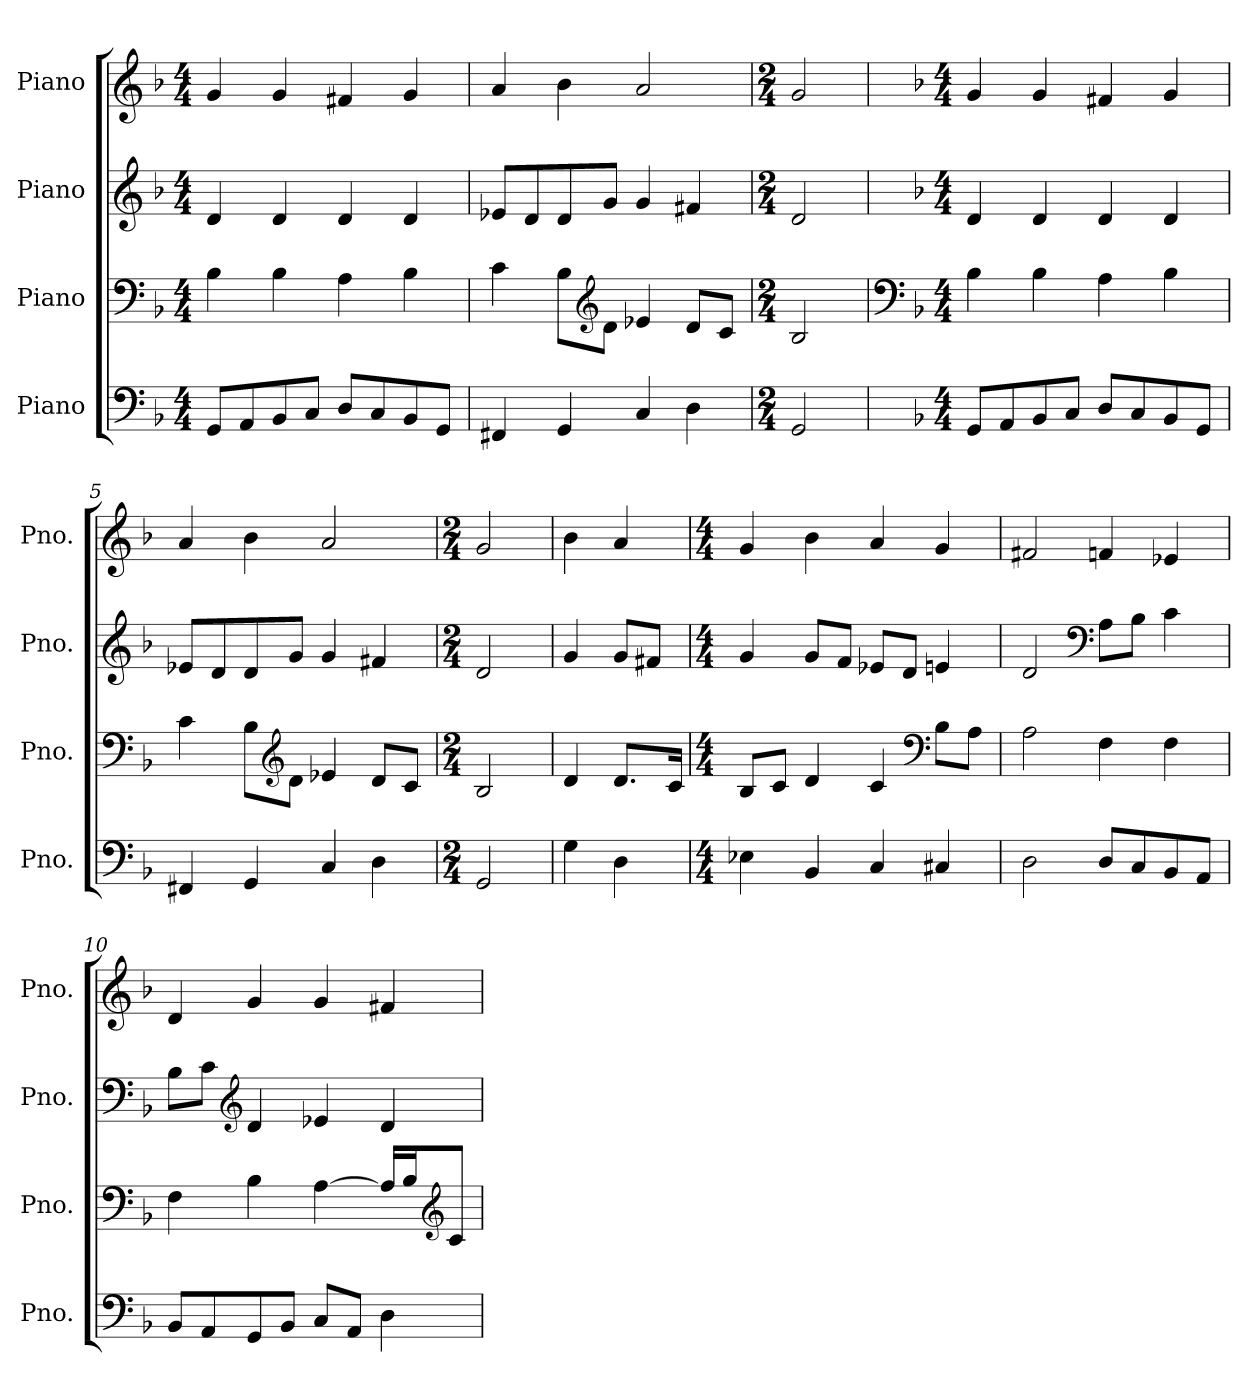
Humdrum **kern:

**kern	**kern	**kern	**kern
*part4	*part3	*part2	*part1
*staff4	*staff3	*staff2	*staff1
*I"Piano	*I"Piano	*I"Piano	*I"Piano
*I'Pno.	*I'Pno.	*I'Pno.	*I'Pno.
*clefF4	*clefF4	*clefG2	*clefG2
*k[b-]	*k[b-]	*k[b-]	*k[b-]
*M4/4	*M4/4	*M4/4	*M4/4
*MM120	*MM120	*MM120	*MM120
=1	=1	=1	=1
8GG/L	4B-\	4d/	4g/
8AA/	.	.	.
8BB-/	4B-\	4d/	4g/
8C/J	.	.	.
8D/L	4A\	4d/	4f#X/
8C/	.	.	.
8BB-/	4B-\	4d/	4g/
8GG/J	.	.	.
=2	=2	=2	=2
4FF#X/	4c\	8e-X/L	4a/
.	.	8d/	.
4GG/	8B-\L	8d/	4b-\
*	*clefG2	*	*
.	8d\J	8g/J	.
4C/	4e-X/	4g/	2a/
4D\	8d/L	4f#X/	.
.	8c/J	.	.
=3	=3	=3	=3
*M2/4	*M2/4	*M2/4	*M2/4
2GG/	2B-/	2d/	2g/
=4	=4	=4	=4
*	*clefF4	*	*
*k[b-]	*k[b-]	*k[b-]	*k[b-]
*M4/4	*M4/4	*M4/4	*M4/4
8GG/L	4B-\	4d/	4g/
8AA/	.	.	.
8BB-/	4B-\	4d/	4g/
8C/J	.	.	.
8D/L	4A\	4d/	4f#X/
8C/	.	.	.
8BB-/	4B-\	4d/	4g/
8GG/J	.	.	.
!!LO:LB:g=z
=5	=5	=5	=5
4FF#X/	4c\	8e-X/L	4a/
.	.	8d/	.
4GG/	8B-\L	8d/	4b-\
*	*clefG2	*	*
.	8d\J	8g/J	.
4C/	4e-X/	4g/	2a/
4D\	8d/L	4f#X/	.
.	8c/J	.	.
=6	=6	=6	=6
*M2/4	*M2/4	*M2/4	*M2/4
2GG/	2B-/	2d/	2g/
=7	=7	=7	=7
4G\	4d/	4g/	4b-\
4D\	8.d/L	8g/L	4a/
.	.	8f#X/J	.
.	16c/Jk	.	.
=8	=8	=8	=8
*M4/4	*M4/4	*M4/4	*M4/4
4E-X\	8B-/L	4g/	4g/
.	8c/J	.	.
4BB-/	4d/	8g/L	4b-\
.	.	8f/J	.
4C/	4c/	8e-X/L	4a/
.	.	8d/J	.
*	*clefF4	*	*
4C#X/	8B-\L	4en/	4g/
.	8A\J	.	.
=9	=9	=9	=9
2D\	2A\	2d/	2f#X/
*	*	*clefF4	*
8D/L	4F\	8A\L	4fn/
8C/	.	8B-\J	.
8BB-/	4F\	4c\	4e-X/
8AA/J	.	.	.
!!LO:LB:g=z
=10	=10	=10	=10
8BB-/L	4F\	8B-\L	4d/
8AA/	.	8c\J	.
*	*	*clefG2	*
8GG/	4B-\	4d/	4g/
8BB-/J	.	.	.
8C/L	[4A\	4e-X/	4g/
8AA/J	.	.	.
4D\	16A/LL]	4d/	4f#X/
.	16B-/J	.	.
*	*clefG2	*	*
.	8c/J	.	.
=	=	=	=
*-	*-	*-	*-
